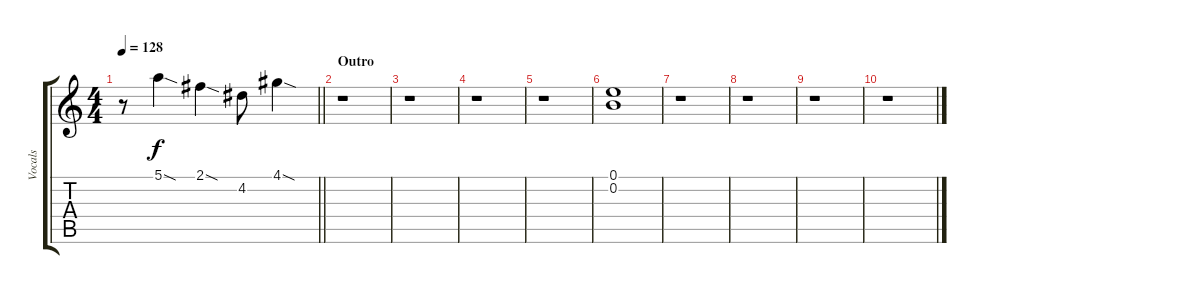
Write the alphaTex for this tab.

\track ("Vocals" "Vocals") {instrument overdrivenguitar}
\staff {score tabs}
\tuning (E4 B3 G3 D3 A2 E2) {hide}
\ts (4 4)
\tempo 128
\clef g2
\barLineRight lightlight
\ks c
r.8{dy ff} 5.1{sod}.4{dy f} 2.1{sod}.4 4.2.8 4.1{sod}.4 |
\section ("" "Outro")
r.1 |
r.1 |
r.1 |
r.1 |
(0.1 0.2).1{instrument gunshot} |
r.1 |
r.1 |
r.1 |
r.1
